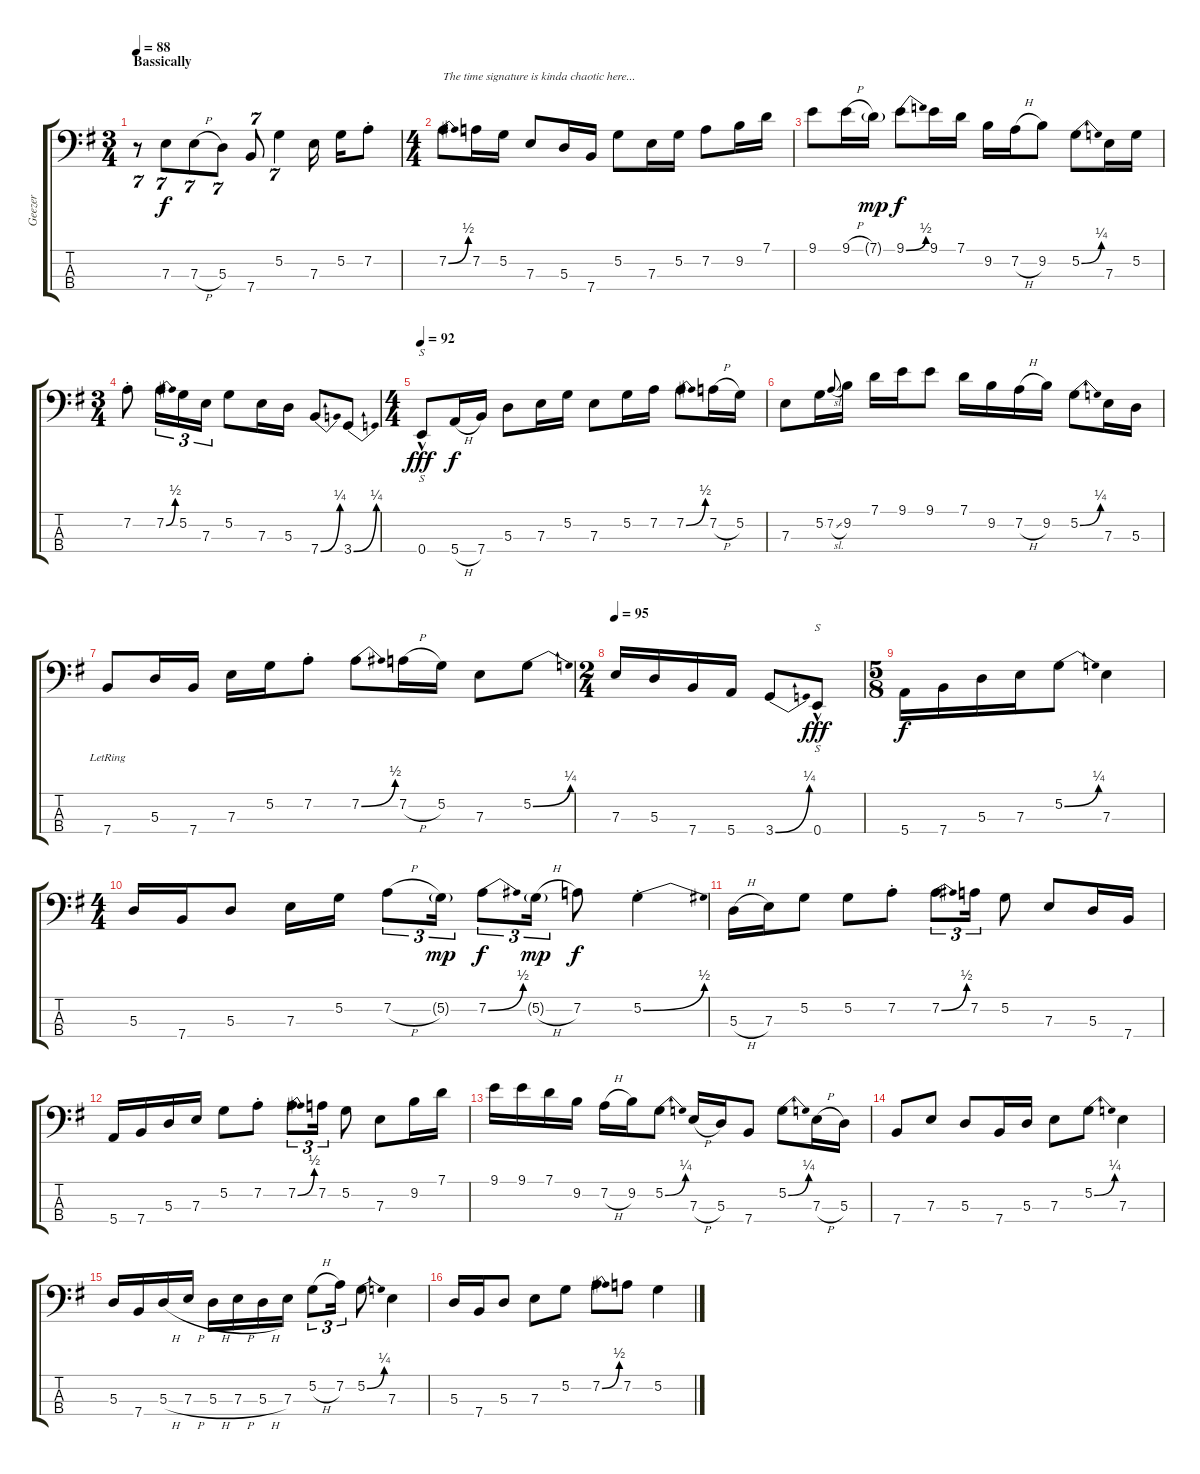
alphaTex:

\track ("Geezer" "Geezer") {instrument electricbassfinger}
\staff {score tabs}
\tuning (G2 D2 A1 E1) {hide}
\ts (3 4)
\section ("" "Bassically")
\tempo 88
\clef f4
\ks eminor
r.8{tu (7 4) dy f instrument electricbassfinger} 7.3.8{tu (7 4)} 7.3{h}.8{tu (7 4)} 5.3.8{tu (7 4)} 7.4.8{tu (7 4)} 5.2.4{tu (7 4)} 7.3.16 5.2.16 7.2{st}.8 |
\ts (4 4)
7.2{be (bend 0 0 60 2)}.8{txt "The time signature is kinda chaotic here..."} 7.2.16 5.2.16 7.3.8 5.3.16 7.4.16 5.2.8 7.3.16 5.2.16 7.2.8 9.2.16 7.1.16 |
9.1.8 9.1{h}.16 7.1{g}.16{dy mp} 9.1{be (bend 0 0 60 2)}.8{dy f} 9.1.16 7.1.16 9.2.16 7.2{h}.16 9.2.8 5.2{be (bend 0 0 60 1)}.8 7.3.16 5.2.16 |
\ts (3 4)
7.2{st}.8 7.2{be (bend 0 0 60 2)}.16{tu (3 2)} 5.2.16{tu (3 2)} 7.3.16{tu (3 2)} 5.2.8 7.3.16 5.3.16 7.4{be (bend 0 0 60 1)}.8 3.4{be (bend 0 0 60 1)}.8 |
\ts (4 4)
\tempo 92
0.4{hac}.8{s dy fff} 5.4{h}.16{dy f} 7.4.16 5.3.8 7.3.16 5.2.16 7.3.8 5.2.16 7.2.16 7.2{be (bend 0 0 60 2)}.8 7.2{h}.16 5.2.16 |
7.3.8 5.2.16 7.2{sl}.8{gr onbeat} 9.2.16 7.1.16 9.1.16 9.1.8 7.1.16 9.2.16 7.2{h}.16 9.2.16 5.2{be (bend 0 0 60 1)}.8 7.3.16 5.3.16 |
7.4{lr}.8 5.3.16 7.4.16 7.3.16 5.2.16 7.2{st}.8 7.2{be (bend 0 0 60 2)}.8 7.2{h}.16 5.2.16 7.3.8 5.2{be (bend 0 0 60 1)}.8 |
\ts (2 4)
\tempo 95
7.3.16 5.3.16 7.4.16 5.4.16 3.4{be (bend 0 0 60 1)}.8 0.4{hac}.8{s dy fff} |
\ts (5 8)
5.4.16{dy f} 7.4.16 5.3.16 7.3.16 5.2{be (bend 0 0 60 1)}.8 7.3.4 |
\ts (4 4)
5.3.16 7.4.16 5.3.8 7.3.16{volume 10} 5.2.16 7.2{h}.8{tu (3 2)} 5.2{g}.16{tu (3 2) dy mp} 7.2{be (bend 0 0 60 2)}.8{tu (3 2) dy f} 5.2{h g}.16{tu (3 2) dy mp} 7.2.8{dy f} 5.2{be (bend 0 0 60 2) st}.4 |
5.3{h}.16 7.3.16 5.2.8 5.2.8 7.2{st}.8 7.2{be (bend 0 0 60 2)}.8{tu (3 2)} 7.2.16{tu (3 2)} 5.2.8 7.3.8 5.3.16 7.4.16 |
5.4.16 7.4.16 5.3.16 7.3.16 5.2.8 7.2{st}.8 7.2{be (bend 0 0 60 2)}.8{tu (3 2)} 7.2.16{tu (3 2)} 5.2.8 7.3.8 9.2.16 7.1.16 |
9.1.16 9.1.16 7.1.16 9.2.16 7.2{h}.16 9.2.16 5.2{be (bend 0 0 60 1)}.8 7.3{h}.16 5.3.16 7.4.8 5.2{be (bend 0 0 60 1)}.8{volume 6} 7.3{h}.16 5.3.16 |
7.4.8 7.3.8 5.3.8 7.4.16 5.3.16 7.3.8 5.2{be (bend 0 0 60 1)}.8 7.3.4 |
5.3.16 7.4.16 5.3{h}.16 7.3{h}.16 5.3{h}.16 7.3{h}.16 5.3{h}.16 7.3.16 5.2{h}.8{tu (3 2)} 7.2.16{tu (3 2)} 5.2{be (bend 0 0 60 1)}.8 7.3.4 |
5.3.16 7.4.16 5.3.8 7.3.8 5.2.8 7.2{be (bend 0 0 60 2)}.8 7.2.8 5.2.4
